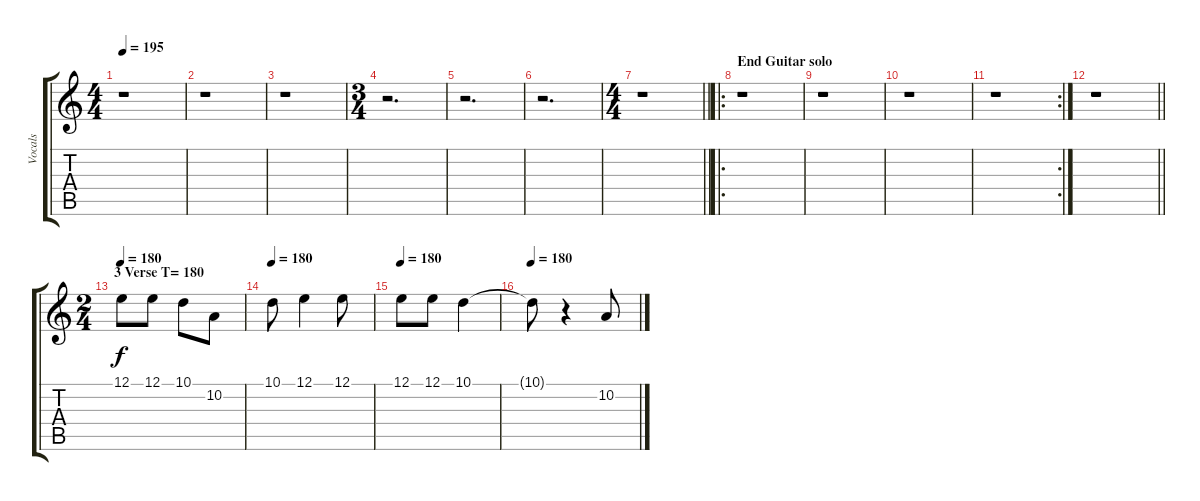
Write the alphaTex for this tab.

\track ("Vocals" "Vocals") {instrument lead1square}
\staff {score tabs}
\tuning (E4 B3 G3 D3 A2 E2) {hide}
\ts (4 4)
\tempo 195
\clef g2
\ks c
r.1{dy f} |
r.1 |
r.1 |
\ts (3 4)
r.2{d} |
r.2{d} |
r.2{d} |
\ts (4 4)
\barLineRight lightlight
r.1 |
\ro
\section ("" "End Guitar solo")
r.1 |
r.1 |
r.1 |
\rc 2
r.1 |
\barLineRight lightlight
r.1 |
\ts (2 4)
\section ("" "3 Verse T= 180")
\tempo 180
12.1.8 12.1.8 10.1.8 10.2.8 |
\tempo 180
10.1.8 12.1.4 12.1.8 |
\tempo 180
12.1.8 12.1.8 10.1.4 |
\tempo 180
10.1{t}.8 r.4 10.2.8
